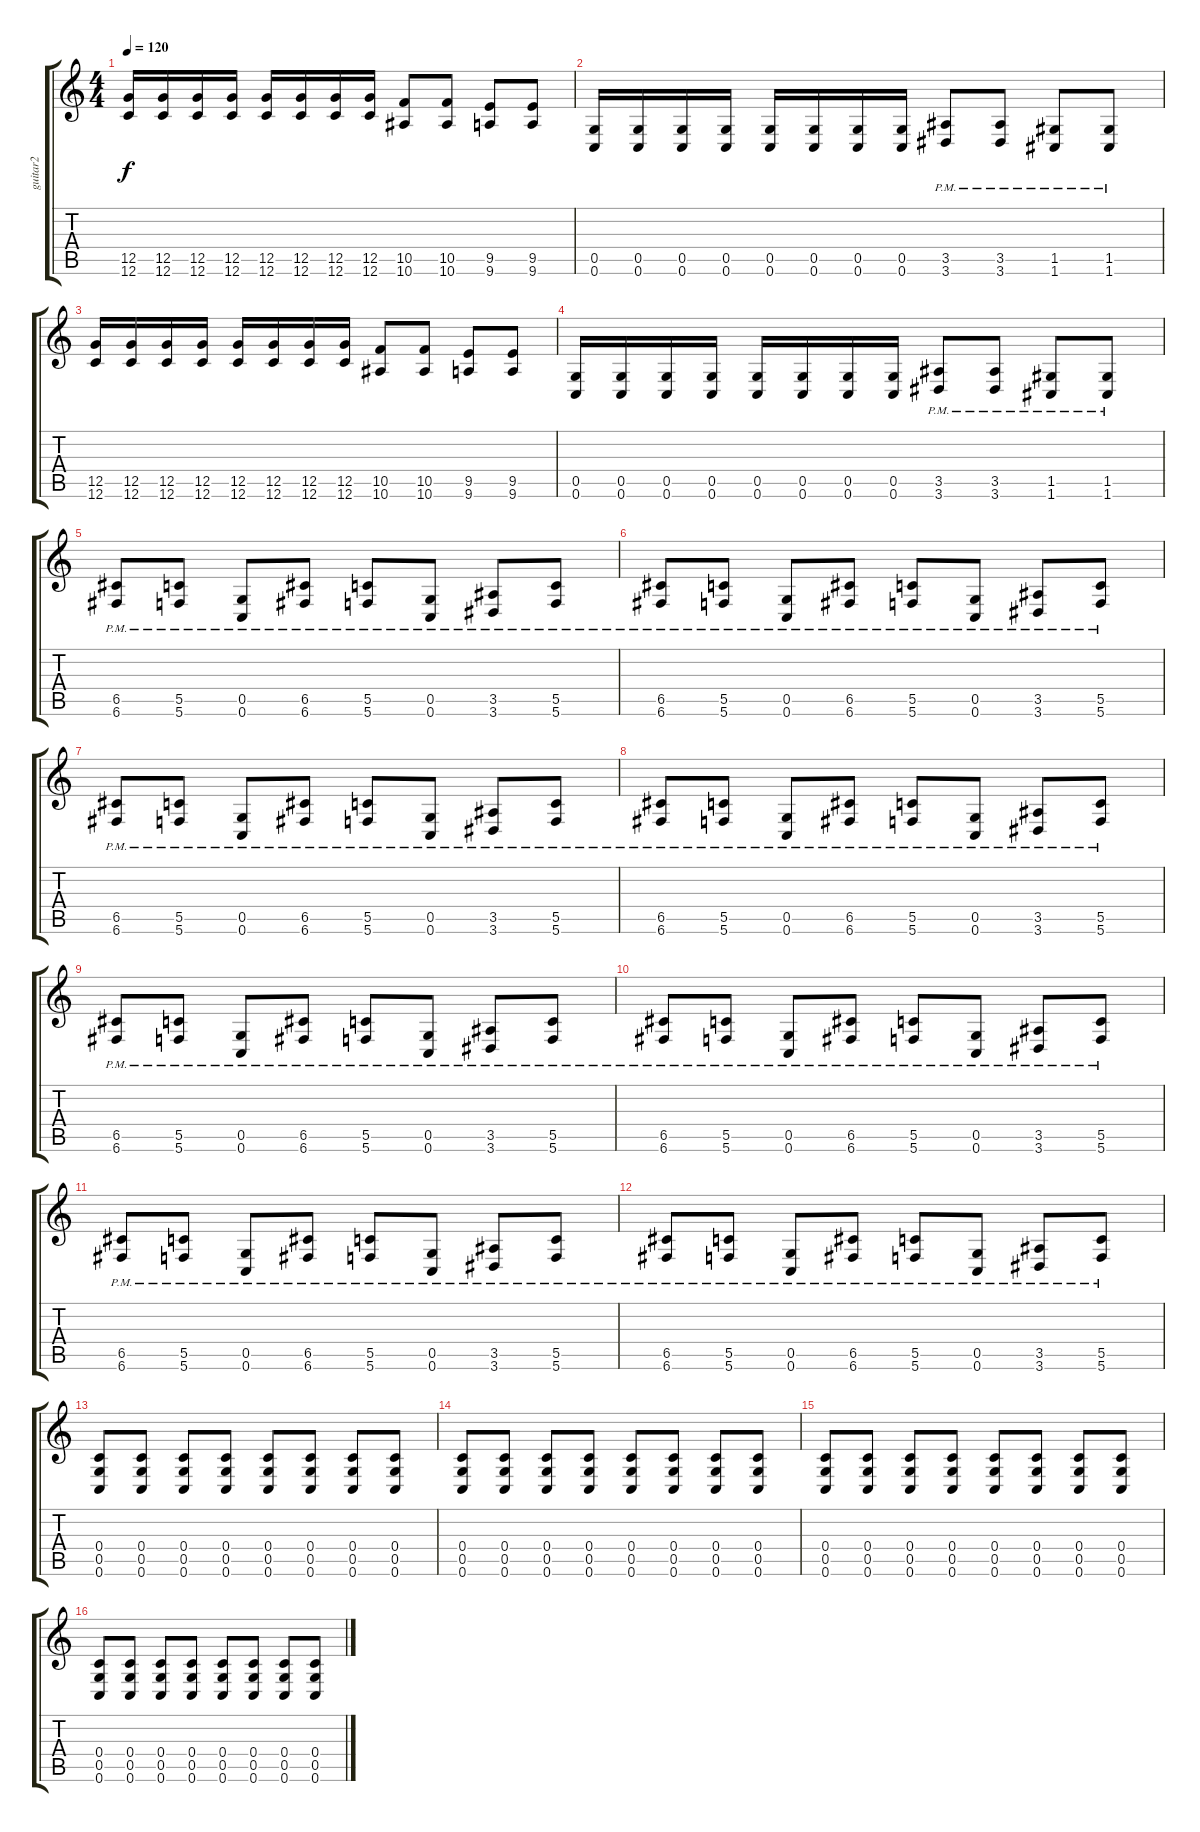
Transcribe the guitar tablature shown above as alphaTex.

\track ("guitar2" "guitar2") {instrument distortionguitar}
\staff {score tabs}
\tuning (D4 A3 F3 C3 G2 C2) {hide}
\ts (4 4)
\tempo 120
\clef g2
\ks c
(12.5 12.6).16{dy f} (12.5 12.6).16 (12.5 12.6).16 (12.5 12.6).16 (12.5 12.6).16 (12.5 12.6).16 (12.5 12.6).16 (12.5 12.6).16 (10.5 10.6).8 (10.5 10.6).8 (9.5 9.6).8 (9.5 9.6).8 |
(0.5 0.6).16 (0.5 0.6).16 (0.5 0.6).16 (0.5 0.6).16 (0.5 0.6).16 (0.5 0.6).16 (0.5 0.6).16 (0.5 0.6).16 (3.5{pm} 3.6).8 (3.5{pm} 3.6).8 (1.5{pm} 1.6).8 (1.5{pm} 1.6).8 |
(12.5 12.6).16 (12.5 12.6).16 (12.5 12.6).16 (12.5 12.6).16 (12.5 12.6).16 (12.5 12.6).16 (12.5 12.6).16 (12.5 12.6).16 (10.5 10.6).8 (10.5 10.6).8 (9.5 9.6).8 (9.5 9.6).8 |
(0.5 0.6).16 (0.5 0.6).16 (0.5 0.6).16 (0.5 0.6).16 (0.5 0.6).16 (0.5 0.6).16 (0.5 0.6).16 (0.5 0.6).16 (3.5{pm} 3.6).8 (3.5{pm} 3.6).8 (1.5{pm} 1.6).8 (1.5{pm} 1.6).8 |
(6.5{pm} 6.6).8 (5.5{pm} 5.6).8 (0.5{pm} 0.6).8 (6.5{pm} 6.6).8 (5.5{pm} 5.6).8 (0.5{pm} 0.6).8 (3.5{pm} 3.6).8 (5.5{pm} 5.6).8 |
(6.5{pm} 6.6).8 (5.5{pm} 5.6).8 (0.5{pm} 0.6).8 (6.5{pm} 6.6).8 (5.5{pm} 5.6).8 (0.5{pm} 0.6).8 (3.5{pm} 3.6).8 (5.5{pm} 5.6).8 |
(6.5{pm} 6.6).8 (5.5{pm} 5.6).8 (0.5{pm} 0.6).8 (6.5{pm} 6.6).8 (5.5{pm} 5.6).8 (0.5{pm} 0.6).8 (3.5{pm} 3.6).8 (5.5{pm} 5.6).8 |
(6.5{pm} 6.6).8 (5.5{pm} 5.6).8 (0.5{pm} 0.6).8 (6.5{pm} 6.6).8 (5.5{pm} 5.6).8 (0.5{pm} 0.6).8 (3.5{pm} 3.6).8 (5.5{pm} 5.6).8 |
(6.5{pm} 6.6).8 (5.5{pm} 5.6).8 (0.5{pm} 0.6).8 (6.5{pm} 6.6).8 (5.5{pm} 5.6).8 (0.5{pm} 0.6).8 (3.5{pm} 3.6).8 (5.5{pm} 5.6).8 |
(6.5{pm} 6.6).8 (5.5{pm} 5.6).8 (0.5{pm} 0.6).8 (6.5{pm} 6.6).8 (5.5{pm} 5.6).8 (0.5{pm} 0.6).8 (3.5{pm} 3.6).8 (5.5{pm} 5.6).8 |
(6.5{pm} 6.6).8 (5.5{pm} 5.6).8 (0.5{pm} 0.6).8 (6.5{pm} 6.6).8 (5.5{pm} 5.6).8 (0.5{pm} 0.6).8 (3.5{pm} 3.6).8 (5.5{pm} 5.6).8 |
(6.5{pm} 6.6).8 (5.5{pm} 5.6).8 (0.5{pm} 0.6).8 (6.5{pm} 6.6).8 (5.5{pm} 5.6).8 (0.5{pm} 0.6).8 (3.5{pm} 3.6).8 (5.5{pm} 5.6).8 |
(0.4 0.5 0.6).8 (0.4 0.5 0.6).8 (0.4 0.5 0.6).8 (0.4 0.5 0.6).8 (0.4 0.5 0.6).8 (0.4 0.5 0.6).8 (0.4 0.5 0.6).8 (0.4 0.5 0.6).8 |
(0.4 0.5 0.6).8 (0.4 0.5 0.6).8 (0.4 0.5 0.6).8 (0.4 0.5 0.6).8 (0.4 0.5 0.6).8 (0.4 0.5 0.6).8 (0.4 0.5 0.6).8 (0.4 0.5 0.6).8 |
(0.4 0.5 0.6).8 (0.4 0.5 0.6).8 (0.4 0.5 0.6).8 (0.4 0.5 0.6).8 (0.4 0.5 0.6).8 (0.4 0.5 0.6).8 (0.4 0.5 0.6).8 (0.4 0.5 0.6).8 |
(0.4 0.5 0.6).8 (0.4 0.5 0.6).8 (0.4 0.5 0.6).8 (0.4 0.5 0.6).8 (0.4 0.5 0.6).8 (0.4 0.5 0.6).8 (0.4 0.5 0.6).8 (0.4 0.5 0.6).8
